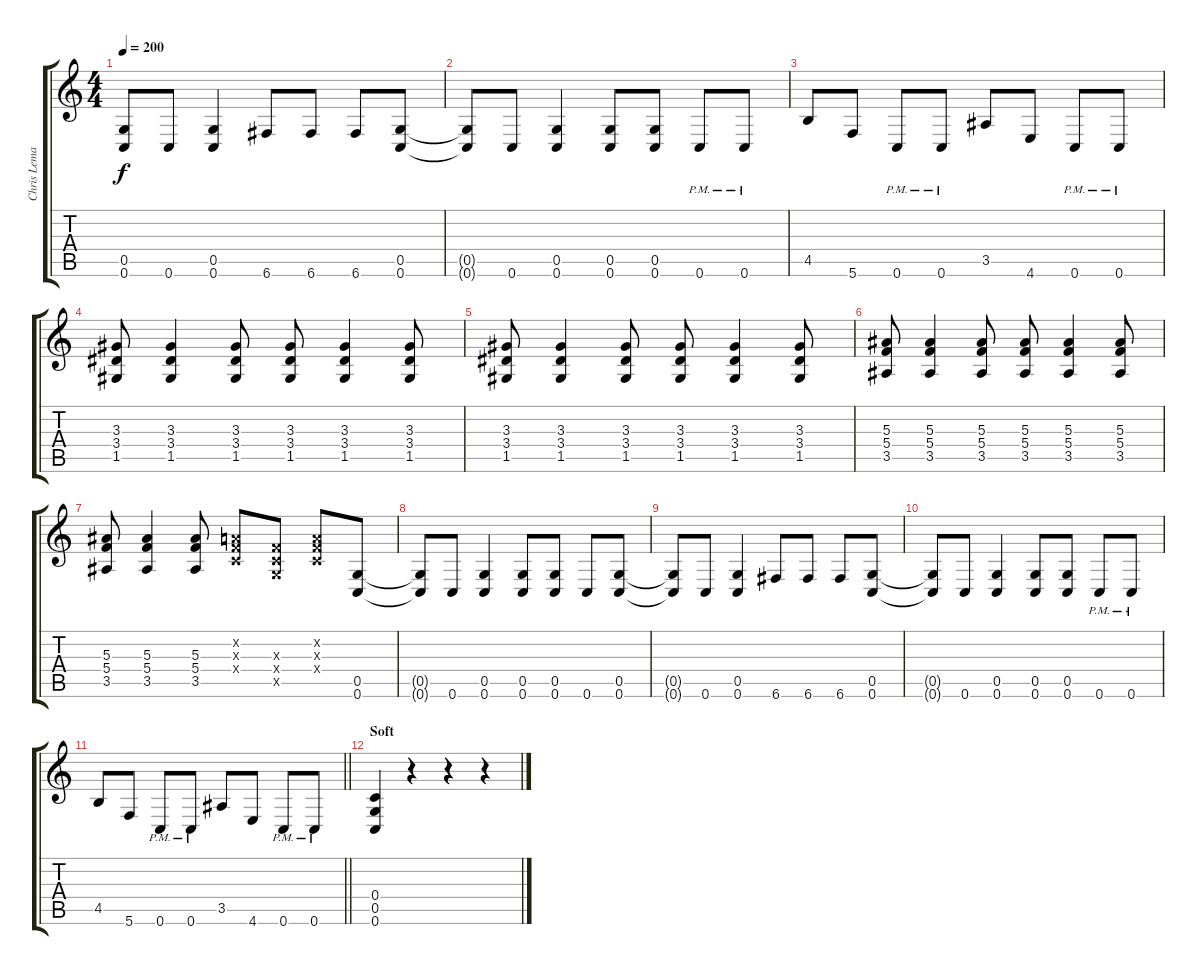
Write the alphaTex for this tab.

\track ("Chris Lemasters" "Chris Lema") {instrument overdrivenguitar}
\staff {score tabs}
\tuning (D4 A3 F3 C3 G2 C2) {hide}
\ts (4 4)
\tempo 200
\clef g2
\ks c
(0.5{t} 0.6{t}).8{dy f} 0.6.8 (0.5 0.6).4 6.6.8 6.6.8 6.6.8 (0.5 0.6).8 |
(0.5{t} 0.6{t}).8 0.6.8 (0.5 0.6).4 (0.5 0.6).8 (0.5 0.6).8 0.6{pm}.8 0.6{pm}.8 |
4.5.8 5.6.8 0.6{pm}.8 0.6{pm}.8 3.5.8 4.6.8 0.6{pm}.8 0.6{pm}.8 |
(3.3 3.4 1.5).8 (3.3 3.4 1.5).4 (3.3 3.4 1.5).8 (3.3 3.4 1.5).8 (3.3 3.4 1.5).4 (3.3 3.4 1.5).8 |
(3.3 3.4 1.5).8 (3.3 3.4 1.5).4 (3.3 3.4 1.5).8 (3.3 3.4 1.5).8 (3.3 3.4 1.5).4 (3.3 3.4 1.5).8 |
(5.3 5.4 3.5).8 (5.3 5.4 3.5).4 (5.3 5.4 3.5).8 (5.3 5.4 3.5).8 (5.3 5.4 3.5).4 (5.3 5.4 3.5).8 |
(5.3 5.4 3.5).8 (5.3 5.4 3.5).4 (5.3 5.4 3.5).8 (0.2{x} 0.3{x} 0.4{x}).8 (0.3{x} 0.4{x} 0.5{x}).8 (0.2{x} 0.3{x} 0.4{x}).8 (0.5 0.6).8 |
(0.5{t} 0.6{t}).8 0.6.8 (0.5 0.6).4 (0.5 0.6).8 (0.5 0.6).8 0.6.8 (0.5 0.6).8 |
(0.5{t} 0.6{t}).8 0.6.8 (0.5 0.6).4 6.6.8 6.6.8 6.6.8 (0.5 0.6).8 |
(0.5{t} 0.6{t}).8 0.6.8 (0.5 0.6).4 (0.5 0.6).8 (0.5 0.6).8 0.6{pm}.8 0.6{pm}.8 |
\barLineRight lightlight
4.5.8 5.6.8 0.6{pm}.8 0.6{pm}.8 3.5.8 4.6.8 0.6{pm}.8 0.6{pm}.8 |
\section ("" "Soft")
(0.4 0.5 0.6).4 r.4 r.4 r.4
